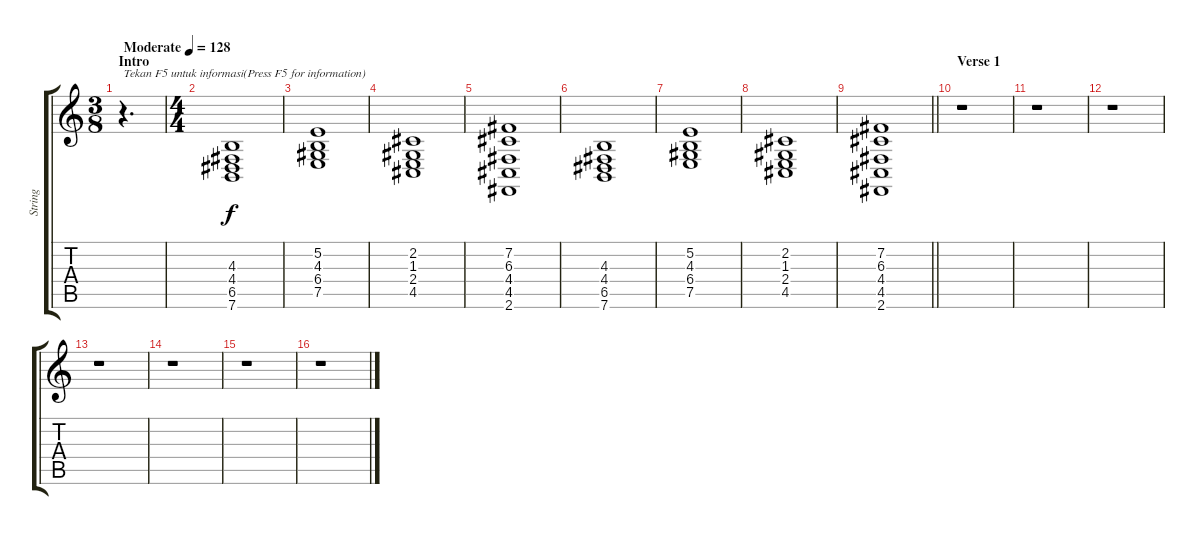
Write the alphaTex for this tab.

\track ("String" "String") {instrument stringensemble1}
\staff {score tabs}
\tuning (E4 B3 G3 D3 A2 E2) {hide}
\ts (3 8)
\section ("" "Intro")
\tempo (128 "Moderate")
\clef g2
\ks c
r.4{d txt "Tekan F5 untuk informasi(Press F5 for information)" dy f instrument stringensemble1} |
\ts (4 4)
(4.3 4.4 6.5 7.6).1 |
(5.2 4.3 6.4 7.5).1 |
(2.2 1.3 2.4 4.5).1 |
(7.2 6.3 4.4 4.5 2.6).1 |
(4.3 4.4 6.5 7.6).1 |
(5.2 4.3 6.4 7.5).1 |
(2.2 1.3 2.4 4.5).1 |
\barLineRight lightlight
(7.2 6.3 4.4 4.5 2.6).1 |
\section ("" "Verse 1")
r.1 |
r.1 |
r.1 |
r.1 |
r.1 |
r.1 |
r.1
